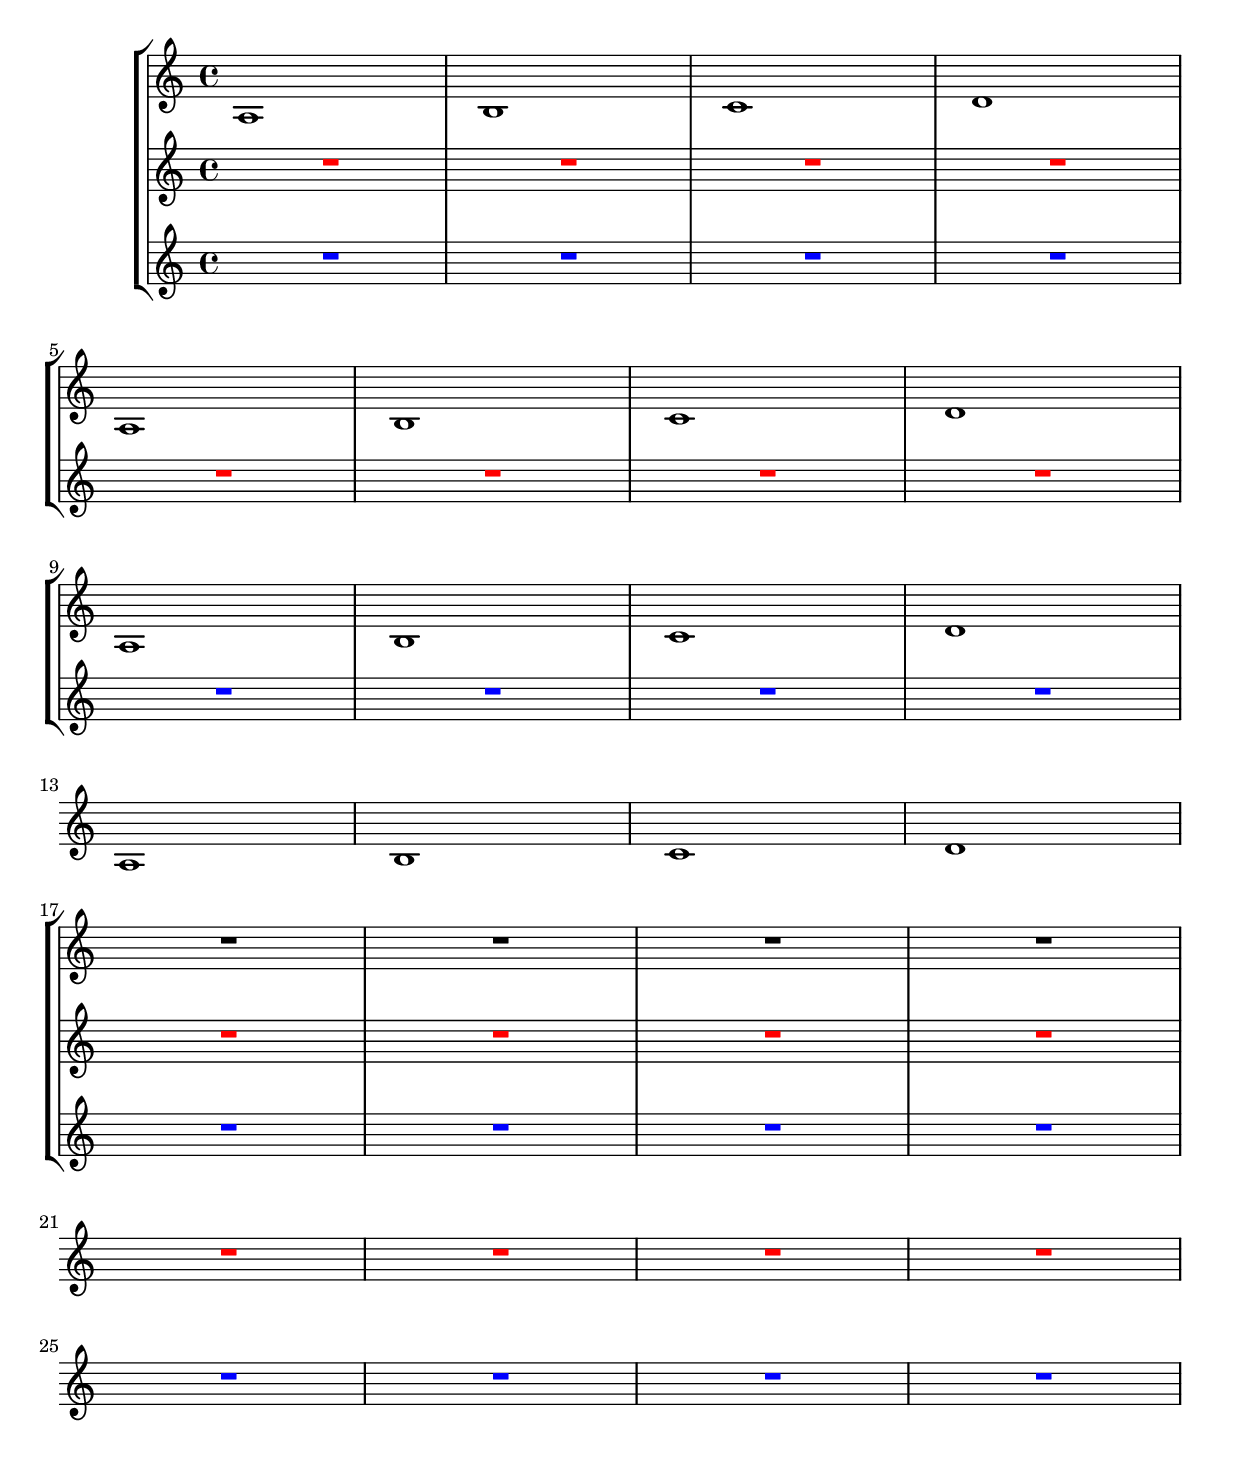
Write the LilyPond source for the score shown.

%%  Do not edit this file; it is auto-generated from LSR!
\version "2.11.23"

\header { texidoc = "
In an orchestral score, you may find it useful to hide multi-bar rests
using @code{\RemoveEmptyStaffContext} to produce a \"Frenched\" score,
but this can prove problematic when you want to make such bars visible.


For example, imagine you are using a @code{PianoStaff} for a harp part.
When there is music in one stave, you will want both staves to be
visible. Of course, adding hidden notes to the invisible staff will
make the stave visible, but this is a rather ugly kludge.


A more elegant solution is to use the property
@code{keepAliveInterfaces}. This determines which items of musical
output are interesting enough to keep a bar visible when
@code{remove-empty} is set. By default, it looks like this:


@code{keepAliveInterfaces = #'(
    rhythmic-grob-interface
    lyric-interface
    stanza-number-interface
    percent-repeat-interface)}


If you insert @code{multi-measure-rest-interface} into this list,
multi-bar rests count as interesting items. You can then create macros
to switch this behaviour on and off as required:


@code{showMultiRests = @{ \set Staff.keepAliveInterfaces = #'(
    rhythmic-grob-interface
    multi-measure-rest-interface
    lyric-interface
    stanza-number-interface
    percent-repeat-interface) @}}


@code{hideMultiRests = \unset Staff.keepAliveInterfaces}


For this to work successfully, you must place these macros carefully,
otherwise they tend to interfere with the visibility of other hidden
staves. 
" }

showMultiRests = { \set Staff.keepAliveInterfaces = #'(
    rhythmic-grob-interface
    multi-measure-rest-interface
    lyric-interface
    stanza-number-interface
    percent-repeat-interface)
}
hideMultiRests = \unset Staff.keepAliveInterfaces
one = { \repeat unfold 4 { a1 b c' d' \break }
    R1 \showMultiRests R R \hideMultiRests R \break %Macro positioning is critical - overrides are inside each system,
    R1*4 \break					    %i.e. after first rest and before last
    R
}
two = { \override MultiMeasureRest #'color = #red
    R1*4
    R1 \showMultiRests R R \hideMultiRests R
    R1*4
    R
    R1 \showMultiRests R R R
    R R R \hideMultiRests R
    R1*4
}
three = { \override MultiMeasureRest #'color = #blue
    R1*4
    R
    R1 \showMultiRests R R \hideMultiRests R
    R1*4
    R1 \showMultiRests R R \hideMultiRests R
    R1*4
    R1 \showMultiRests R R R
}
\score {
    \new StaffGroup <<
    \context Staff = one \one
    \context Staff = two \two
    \context Staff = three \three
    >>
    \layout {
        \context { \RemoveEmptyStaffContext }
    }
}
